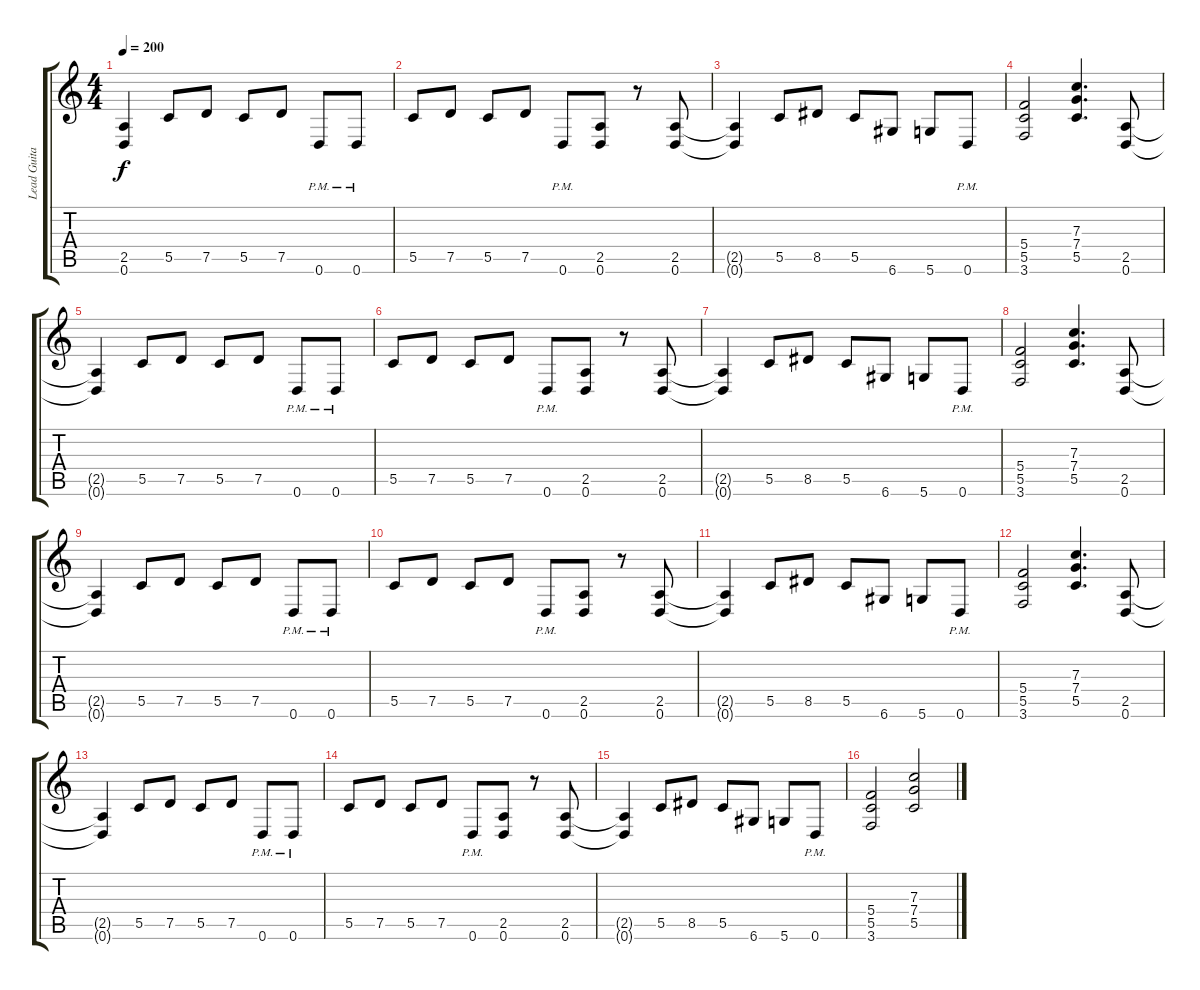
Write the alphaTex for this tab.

\track ("Lead Guitar 1" "Lead Guita") {instrument distortionguitar}
\staff {score tabs}
\tuning (D4 A3 F3 C3 G2 D2) {hide}
\ts (4 4)
\tempo 200
\clef g2
\ks c
(2.5 0.6).4{dy f} 5.5.8 7.5.8 5.5.8 7.5.8 0.6{pm}.8 0.6{pm}.8 |
5.5.8 7.5.8 5.5.8 7.5.8 0.6{pm}.8 (2.5 0.6).8 r.8 (2.5 0.6).8 |
(2.5{t} 0.6{t}).4 5.5.8 8.5.8 5.5.8 6.6.8 5.6.8 0.6{pm}.8 |
(5.4 5.5 3.6).2 (7.3 7.4 5.5).4{d} (2.5 0.6).8 |
(2.5{t} 0.6{t}).4 5.5.8 7.5.8 5.5.8 7.5.8 0.6{pm}.8 0.6{pm}.8 |
5.5.8 7.5.8 5.5.8 7.5.8 0.6{pm}.8 (2.5 0.6).8 r.8 (2.5 0.6).8 |
(2.5{t} 0.6{t}).4 5.5.8 8.5.8 5.5.8 6.6.8 5.6.8 0.6{pm}.8 |
(5.4 5.5 3.6).2 (7.3 7.4 5.5).4{d} (2.5 0.6).8 |
(2.5{t} 0.6{t}).4 5.5.8 7.5.8 5.5.8 7.5.8 0.6{pm}.8 0.6{pm}.8 |
5.5.8 7.5.8 5.5.8 7.5.8 0.6{pm}.8 (2.5 0.6).8 r.8 (2.5 0.6).8 |
(2.5{t} 0.6{t}).4 5.5.8 8.5.8 5.5.8 6.6.8 5.6.8 0.6{pm}.8 |
(5.4 5.5 3.6).2 (7.3 7.4 5.5).4{d} (2.5 0.6).8 |
(2.5{t} 0.6{t}).4 5.5.8 7.5.8 5.5.8 7.5.8 0.6{pm}.8 0.6{pm}.8 |
5.5.8 7.5.8 5.5.8 7.5.8 0.6{pm}.8 (2.5 0.6).8 r.8 (2.5 0.6).8 |
(2.5{t} 0.6{t}).4 5.5.8 8.5.8 5.5.8 6.6.8 5.6.8 0.6{pm}.8 |
(5.4 5.5 3.6).2 (7.3 7.4 5.5).2
